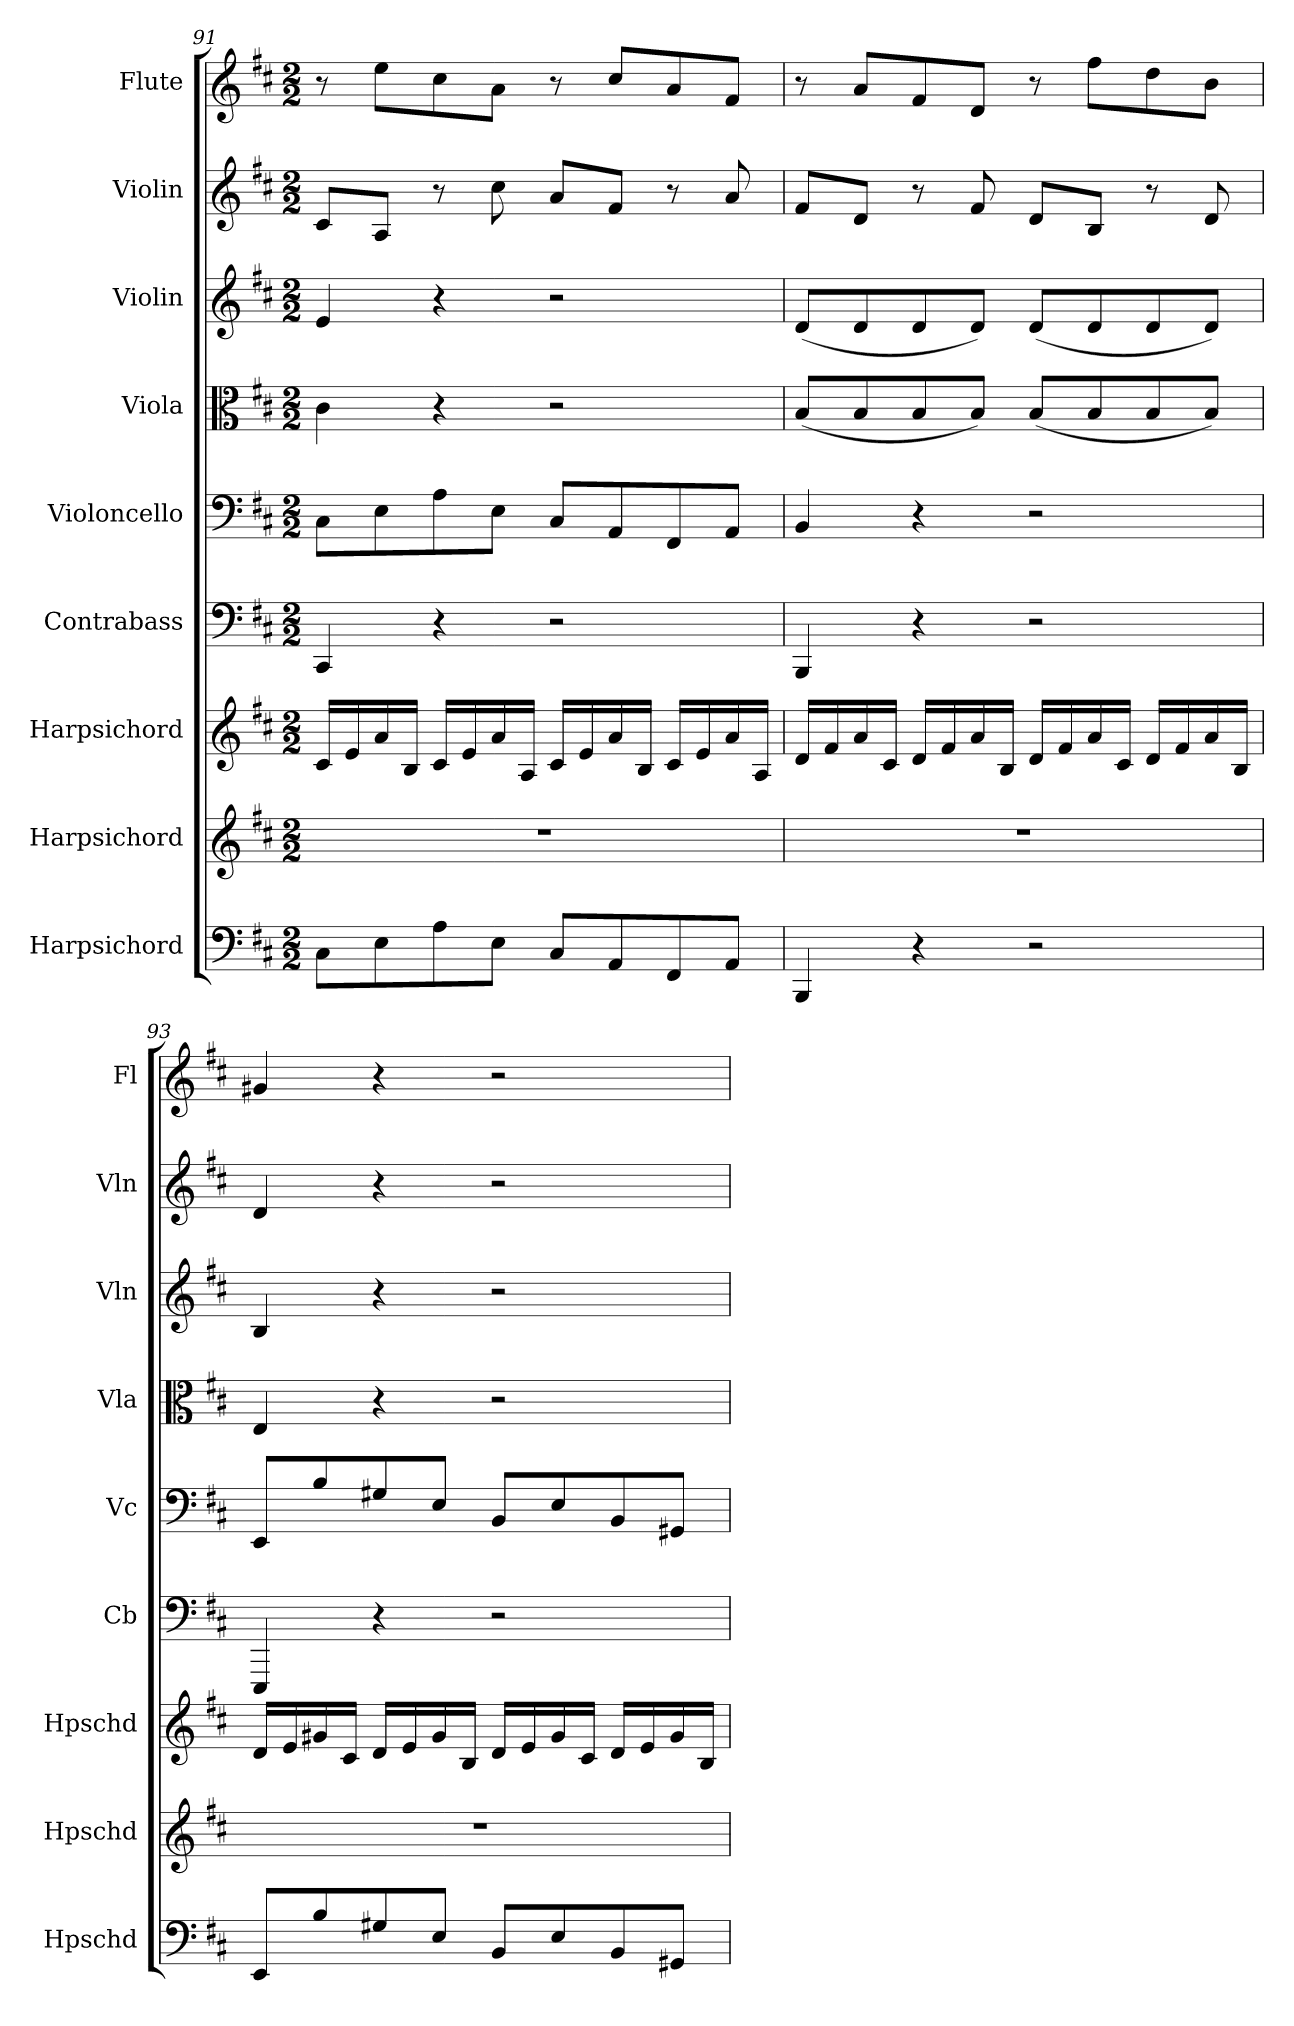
**kern	**kern	**kern	**kern	**kern	**kern	**kern	**kern	**kern
*part9	*part8	*part7	*part6	*part5	*part4	*part3	*part2	*part1
*staff9	*staff8	*staff7	*staff6	*staff5	*staff4	*staff3	*staff2	*staff1
*I"Harpsichord	*I"Harpsichord	*I"Harpsichord	*I"Contrabass	*I"Violoncello	*I"Viola	*I"Violin	*I"Violin	*I"Flute
*I'Hpschd	*I'Hpschd	*I'Hpschd	*I'Cb	*I'Vc	*I'Vla	*I'Vln	*I'Vln	*I'Fl
*clefF4	*clefG2	*clefG2	*clefF4	*clefF4	*clefC3	*clefG2	*clefG2	*clefG2
*	*	*	*ITrd7c12	*	*	*	*	*
*k[f#c#]	*k[f#c#]	*k[f#c#]	*k[f#c#]	*k[f#c#]	*k[f#c#]	*k[f#c#]	*k[f#c#]	*k[f#c#]
*D:	*D:	*D:	*D:	*D:	*D:	*D:	*D:	*D:
*M2/2	*M2/2	*M2/2	*M2/2	*M2/2	*M2/2	*M2/2	*M2/2	*M2/2
=91	=91	=91	=91	=91	=91	=91	=91	=91
8C#\L	1r	16c#/LL	4CCC#/	8C#\L	4c#\	4e/	8c#/L	8r
.	.	16e/	.	.	.	.	.	.
8E\	.	16a/	.	8E\	.	.	8A/J	8ee\L
.	.	16B/JJ	.	.	.	.	.	.
8A\	.	16c#/LL	4r	8A\	4r	4r	8r	8cc#\
.	.	16e/	.	.	.	.	.	.
8E\J	.	16a/	.	8E\J	.	.	8cc#\	8a\J
.	.	16A/JJ	.	.	.	.	.	.
8C#/L	.	16c#/LL	2r	8C#/L	2r	2r	8a/L	8r
.	.	16e/	.	.	.	.	.	.
8AA/	.	16a/	.	8AA/	.	.	8f#/J	8cc#/L
.	.	16B/JJ	.	.	.	.	.	.
8FF#/	.	16c#/LL	.	8FF#/	.	.	8r	8a/
.	.	16e/	.	.	.	.	.	.
8AA/J	.	16a/	.	8AA/J	.	.	8a/	8f#/J
.	.	16A/JJ	.	.	.	.	.	.
=92	=92	=92	=92	=92	=92	=92	=92	=92
4BBB/	1r	16d/LL	4BBBB/	4BB/	(8B/L	(8d/L	8f#/L	8r
.	.	16f#/	.	.	.	.	.	.
.	.	16a/	.	.	8B/	8d/	8d/J	8a/L
.	.	16c#/JJ	.	.	.	.	.	.
4r	.	16d/LL	4r	4r	8B/	8d/	8r	8f#/
.	.	16f#/	.	.	.	.	.	.
.	.	16a/	.	.	8B/J)	8d/J)	8f#/	8d/J
.	.	16B/JJ	.	.	.	.	.	.
2r	.	16d/LL	2r	2r	(8B/L	(8d/L	8d/L	8r
.	.	16f#/	.	.	.	.	.	.
.	.	16a/	.	.	8B/	8d/	8B/J	8ff#\L
.	.	16c#/JJ	.	.	.	.	.	.
.	.	16d/LL	.	.	8B/	8d/	8r	8dd\
.	.	16f#/	.	.	.	.	.	.
.	.	16a/	.	.	8B/J)	8d/J)	8d/	8b\J
.	.	16B/JJ	.	.	.	.	.	.
=93	=93	=93	=93	=93	=93	=93	=93	=93
8EE/L	1r	16d/LL	4EEEE/	8EE/L	4E/	4B/	4d/	4g#X/
.	.	16e/	.	.	.	.	.	.
8B/	.	16g#X/	.	8B/	.	.	.	.
.	.	16c#/JJ	.	.	.	.	.	.
8G#X/	.	16d/LL	4r	8G#X/	4r	4r	4r	4r
.	.	16e/	.	.	.	.	.	.
8E/J	.	16g#/	.	8E/J	.	.	.	.
.	.	16B/JJ	.	.	.	.	.	.
8BB/L	.	16d/LL	2r	8BB/L	2r	2r	2r	2r
.	.	16e/	.	.	.	.	.	.
8E/	.	16g#/	.	8E/	.	.	.	.
.	.	16c#/JJ	.	.	.	.	.	.
8BB/	.	16d/LL	.	8BB/	.	.	.	.
.	.	16e/	.	.	.	.	.	.
8GG#X/J	.	16g#/	.	8GG#X/J	.	.	.	.
.	.	16B/JJ	.	.	.	.	.	.
=	=	=	=	=	=	=	=	=
*-	*-	*-	*-	*-	*-	*-	*-	*-
